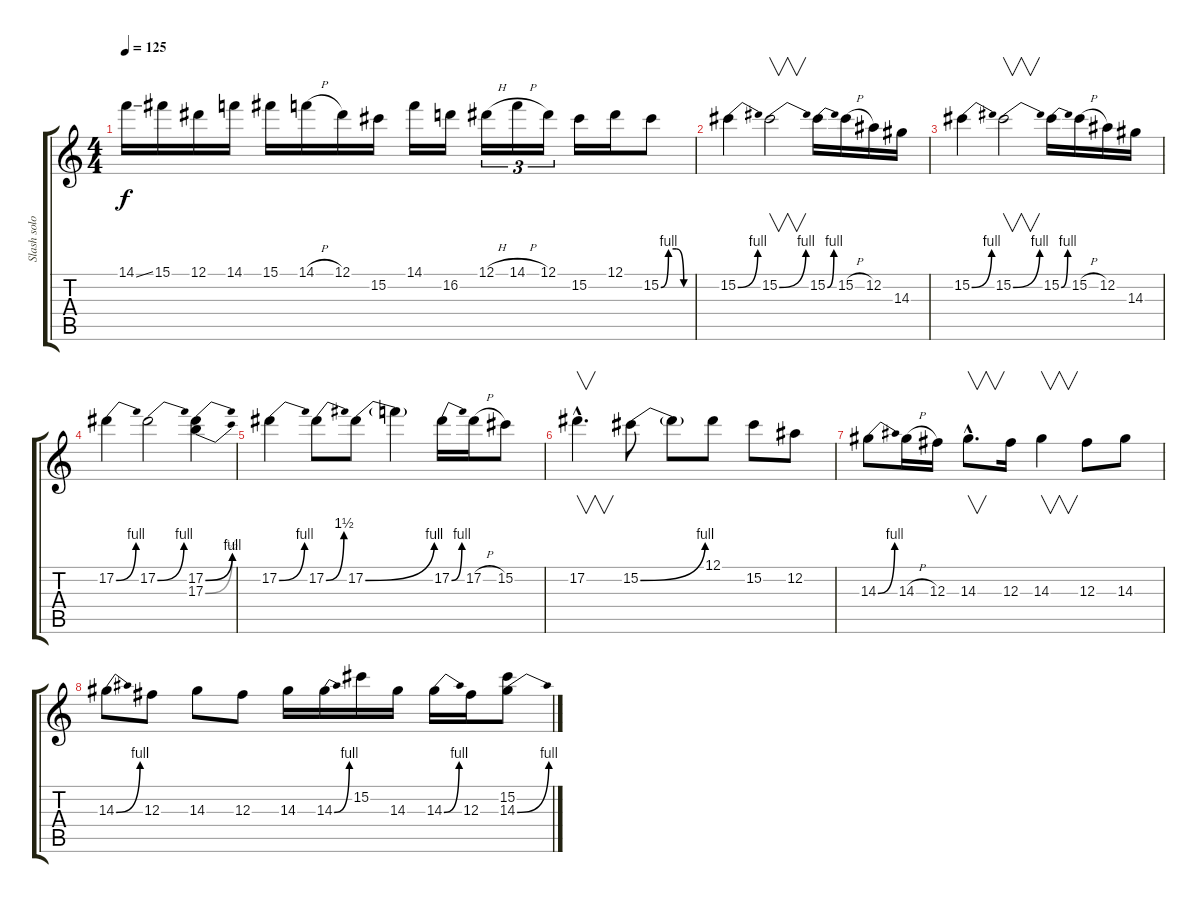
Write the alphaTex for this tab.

\track ("Slash solo 2" "Slash solo") {instrument overdrivenguitar}
\staff {score tabs}
\tuning (Eb4 Bb3 Gb3 Db3 Ab2 Eb2) {hide}
\ts (4 4)
\tempo 125
\clef g2
\ks c
14.1{ss}.16{dy f} 15.1.16 12.1.16 14.1.16 15.1.16 14.1{h}.16 12.1.16 15.2.16 14.1.16 16.2.16 12.1{h}.16{tu (3 2)} 14.1{h}.16{tu (3 2)} 12.1.16{tu (3 2)} 15.2.16 12.1.16 15.2{be (custom 0 0 15 4 30 4 45 0 60 0)}.8 |
15.2{be (bend 0 0 60 4)}.4 15.2{be (bend 0 0 60 4)}.2{v} 15.2{be (bend 0 0 60 4)}.16 15.2{h}.16 12.2.16 14.3.16 |
15.2{be (bend 0 0 60 4)}.4 15.2{be (bend 0 0 60 4)}.2{v} 15.2{be (bend 0 0 60 4)}.16 15.2{h}.16 12.2.16 14.3.16 |
17.2{be (bend 0 0 60 4)}.4 17.2{be (bend 0 0 60 4)}.2 (17.2{be (bend 0 0 60 4)} 17.3{be (bend 0 0 60 2)}).4 |
17.2{be (bend 0 0 60 4)}.4 17.2{be (bend 0 0 60 6)}.8 17.2{be (bend 0 0 60 4)}.8 17.2{t}.4 17.2{be (bend 0 0 60 4)}.16 17.2{h}.16 15.2.8 |
17.2{hac}.4{v d} 15.2{be (bend 0 0 60 4)}.8 15.2{t}.8 12.1.8 15.2.8 12.2.8 |
14.3{be (bend 0 0 60 4)}.8 14.3{h}.16 12.3.16 14.3{hac}.8{v d} 12.3.16 14.3.4{v} 12.3.8 14.3.8 |
14.3{be (bend 0 0 60 4)}.8 12.3.8 14.3.8 12.3.8 14.3.16 14.3{be (bend 0 0 60 4)}.16 15.2.16 14.3.16 14.3{be (bend 0 0 60 4)}.16 12.3.16 (15.2 14.3{be (bend 0 0 60 4)}).8
